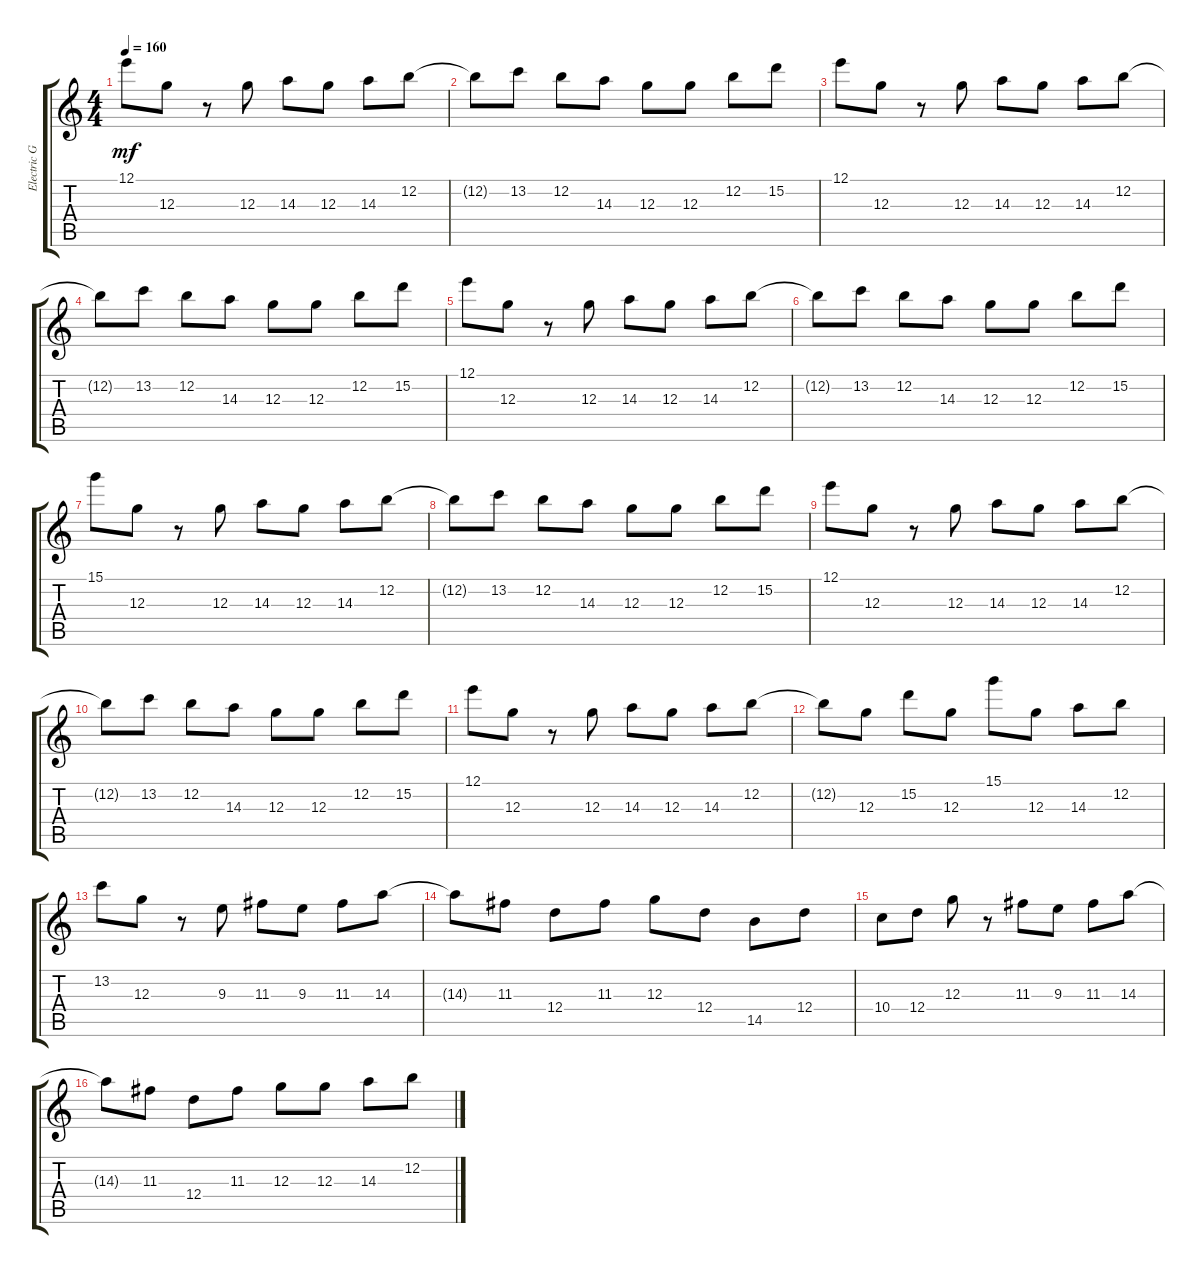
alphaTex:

\track ("Electric Guitar" "Electric G") {instrument distortionguitar}
\staff {score tabs}
\tuning (E4 B3 G3 D3 A2 E2) {hide}
\ts (4 4)
\tempo 160
\clef g2
\ks c
12.1.8{dy mf} 12.3.8 r.8 12.3.8 14.3.8 12.3.8 14.3.8 12.2.8 |
12.2{t}.8 13.2.8 12.2.8 14.3.8 12.3.8 12.3.8 12.2.8 15.2.8 |
12.1.8 12.3.8 r.8 12.3.8 14.3.8 12.3.8 14.3.8 12.2.8 |
12.2{t}.8 13.2.8 12.2.8 14.3.8 12.3.8 12.3.8 12.2.8 15.2.8 |
12.1.8 12.3.8 r.8 12.3.8 14.3.8 12.3.8 14.3.8 12.2.8 |
12.2{t}.8 13.2.8 12.2.8 14.3.8 12.3.8 12.3.8 12.2.8 15.2.8 |
15.1.8 12.3.8 r.8 12.3.8 14.3.8 12.3.8 14.3.8 12.2.8 |
12.2{t}.8 13.2.8 12.2.8 14.3.8 12.3.8 12.3.8 12.2.8 15.2.8 |
12.1.8 12.3.8 r.8 12.3.8 14.3.8 12.3.8 14.3.8 12.2.8 |
12.2{t}.8 13.2.8 12.2.8 14.3.8 12.3.8 12.3.8 12.2.8 15.2.8 |
12.1.8 12.3.8 r.8 12.3.8 14.3.8 12.3.8 14.3.8 12.2.8 |
12.2{t}.8 12.3.8 15.2.8 12.3.8 15.1.8 12.3.8 14.3.8 12.2.8 |
13.2.8 12.3.8 r.8 9.3.8 11.3.8 9.3.8 11.3.8 14.3.8 |
14.3{t}.8 11.3.8 12.4.8 11.3.8 12.3.8 12.4.8 14.5.8 12.4.8 |
10.4.8 12.4.8 12.3.8 r.8 11.3.8 9.3.8 11.3.8 14.3.8 |
14.3{t}.8 11.3.8 12.4.8 11.3.8 12.3.8 12.3.8 14.3.8 12.2.8
